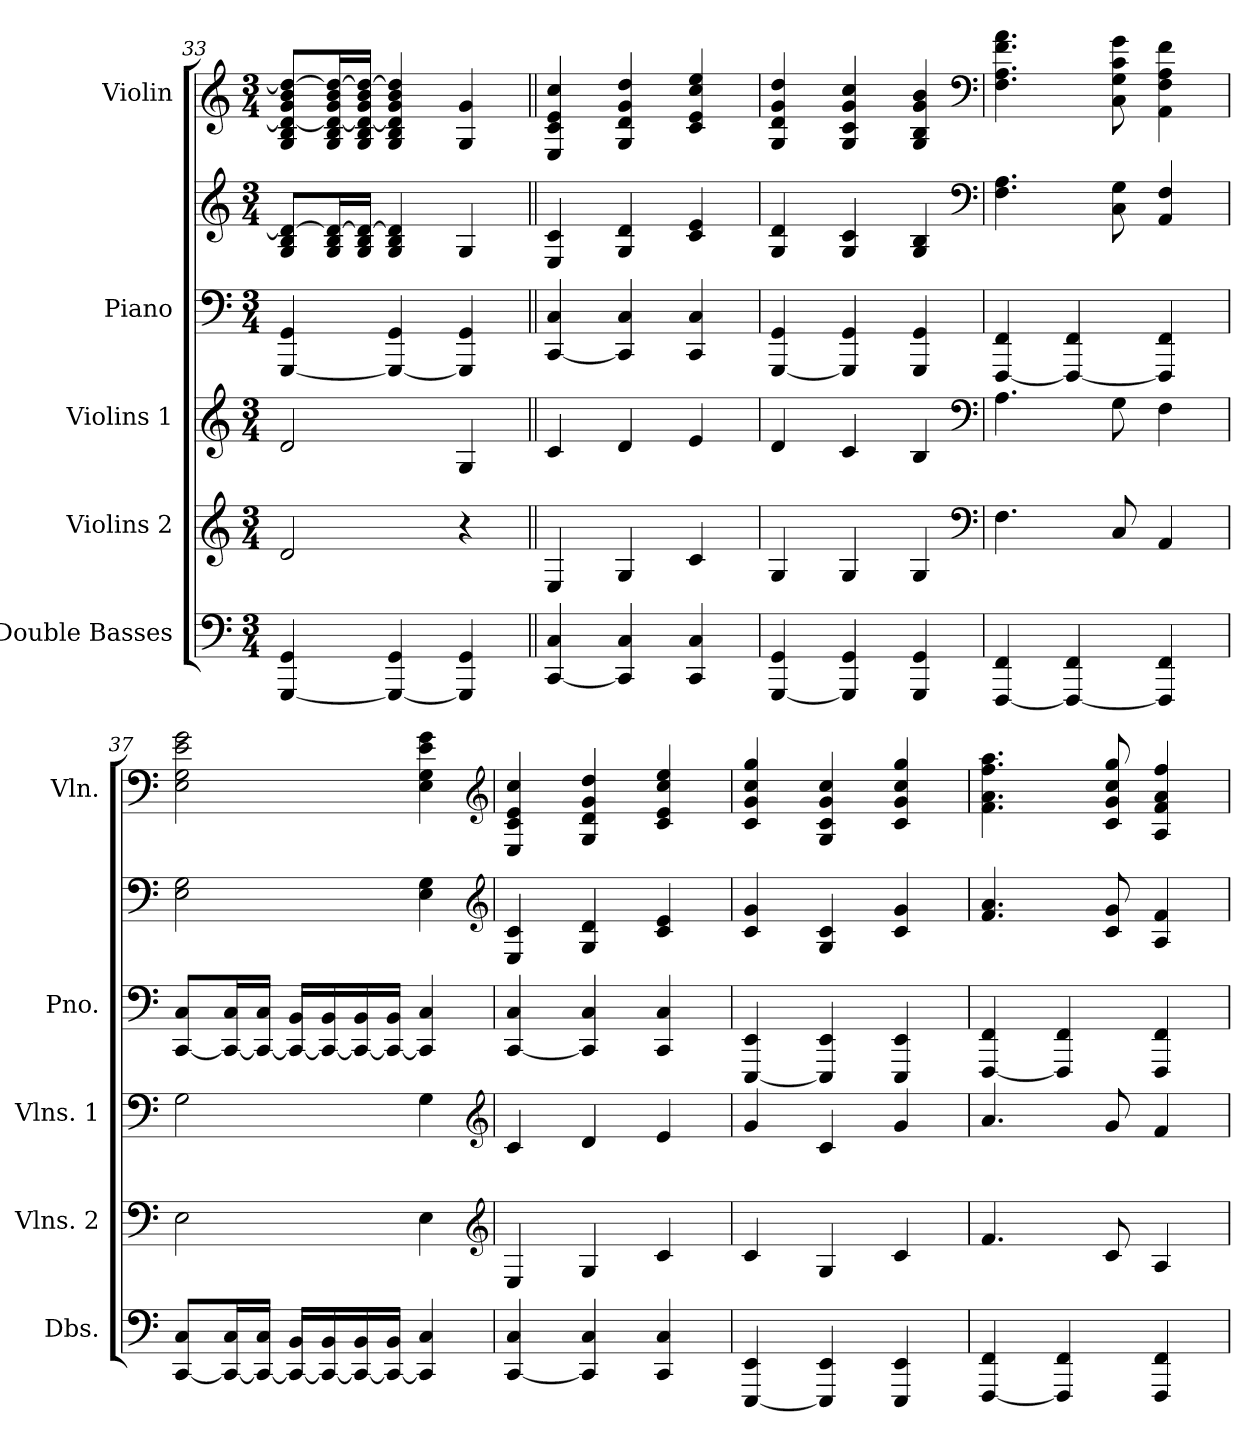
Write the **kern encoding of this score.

**kern	**kern	**kern	**kern	**kern	**kern
*part5	*part4	*part3	*part2	*part2	*part1
*staff6	*staff5	*staff4	*staff3	*staff2	*staff1
*I"Double Basses	*I"Violins 2	*I"Violins 1	*I"Piano	*	*I"Violin
*I'Dbs.	*I'Vlns. 2	*I'Vlns. 1	*I'Pno.	*	*I'Vln.
*clefF4	*clefG2	*clefG2	*clefF4	*clefG2	*clefG2
*k[]	*k[]	*k[]	*k[]	*k[]	*k[]
*C:	*C:	*C:	*C:	*C:	*C:
*M3/4	*M3/4	*M3/4	*M3/4	*M3/4	*M3/4
=33	=33	=33	=33	=33	=33
[4GGG/ 4GG/	2d/	2d/	[4GGG/ 4GG/	8G/ 8B/ 8d/_L	8G/ 8B/ 8d/_ 8g/ 8b/ 8dd/_L
.	.	.	.	16G/ 16B/ 16d/_L	16G/ 16B/ 16d/_ 16g/ 16b/ 16dd/_L
.	.	.	.	16G/ 16B/ 16d/_JJ	16G/ 16B/ 16d/_ 16g/ 16b/ 16dd/_JJ
4GGG/_ 4GG/	.	.	4GGG/_ 4GG/	4G/ 4B/ 4d/]	4G/ 4B/ 4d/] 4g/ 4b/ 4dd/]
4GGG/] 4GG/	4r	4G/	4GGG/] 4GG/	4G/	4G/ 4g/
!!LO:PB:g=z
=34||	=34||	=34||	=34||	=34||	=34||
[4CC/ 4C/	4E/	4c/	[4CC/ 4C/	4E/ 4c/	4E/ 4c/ 4e/ 4cc/
4CC/] 4C/	4G/	4d/	4CC/] 4C/	4G/ 4d/	4G/ 4d/ 4g/ 4dd/
4CC/ 4C/	4c/	4e/	4CC/ 4C/	4c/ 4e/	4c/ 4e/ 4cc/ 4ee/
=35	=35	=35	=35	=35	=35
[4GGG/ 4GG/	4G/	4d/	[4GGG/ 4GG/	4G/ 4d/	4G/ 4d/ 4g/ 4dd/
4GGG/] 4GG/	4G/	4c/	4GGG/] 4GG/	4G/ 4c/	4G/ 4c/ 4g/ 4cc/
4GGG/ 4GG/	4G/	4B/	4GGG/ 4GG/	4G/ 4B/	4G/ 4B/ 4g/ 4b/
*	*clefF4	*clefF4	*	*clefF4	*clefF4
=36	=36	=36	=36	=36	=36
[4FFF/ 4FF/	4.F\	4.A\	[4FFF/ 4FF/	4.F\ 4.A\	4.F\ 4.A\ 4.f\ 4.a\
4FFF/_ 4FF/	.	.	4FFF/_ 4FF/	.	.
.	8C/	8G\	.	8C\ 8G\	8C\ 8G\ 8c\ 8g\
4FFF/] 4FF/	4AA/	4F\	4FFF/] 4FF/	4AA/ 4F/	4AA\ 4F\ 4A\ 4f\
=37	=37	=37	=37	=37	=37
[8CC/ 8C/L	2E\	2G\	[8CC/ 8C/L	2E\ 2G\	2E\ 2G\ 2e\ 2g\
16CC/_ 16C/L	.	.	16CC/_ 16C/L	.	.
16CC/_ 16C/JJ	.	.	16CC/_ 16C/JJ	.	.
16CC/_ 16BB/LL	.	.	16CC/_ 16BB/LL	.	.
16CC/_ 16BB/	.	.	16CC/_ 16BB/	.	.
16CC/_ 16BB/	.	.	16CC/_ 16BB/	.	.
16CC/_ 16BB/JJ	.	.	16CC/_ 16BB/JJ	.	.
4CC/] 4C/	4E\	4G\	4CC/] 4C/	4E\ 4G\	4E\ 4G\ 4e\ 4g\
*	*clefG2	*clefG2	*	*clefG2	*clefG2
=38	=38	=38	=38	=38	=38
[4CC/ 4C/	4E/	4c/	[4CC/ 4C/	4E/ 4c/	4E/ 4c/ 4e/ 4cc/
4CC/] 4C/	4G/	4d/	4CC/] 4C/	4G/ 4d/	4G/ 4d/ 4g/ 4dd/
4CC/ 4C/	4c/	4e/	4CC/ 4C/	4c/ 4e/	4c/ 4e/ 4cc/ 4ee/
=39	=39	=39	=39	=39	=39
[4EEE/ 4EE/	4c/	4g/	[4EEE/ 4EE/	4c/ 4g/	4c/ 4g/ 4cc/ 4gg/
4EEE/] 4EE/	4G/	4c/	4EEE/] 4EE/	4G/ 4c/	4G/ 4c/ 4g/ 4cc/
4EEE/ 4EE/	4c/	4g/	4EEE/ 4EE/	4c/ 4g/	4c/ 4g/ 4cc/ 4gg/
=40	=40	=40	=40	=40	=40
[4FFF/ 4FF/	4.f/	4.a/	[4FFF/ 4FF/	4.f/ 4.a/	4.f\ 4.a\ 4.ff\ 4.aa\
4FFF/] 4FF/	.	.	4FFF/] 4FF/	.	.
.	8c/	8g/	.	8c/ 8g/	8c/ 8g/ 8cc/ 8gg/
4FFF/ 4FF/	4A/	4f/	4FFF/ 4FF/	4A/ 4f/	4A/ 4f/ 4a/ 4ff/
=	=	=	=	=	=
*-	*-	*-	*-	*-	*-
